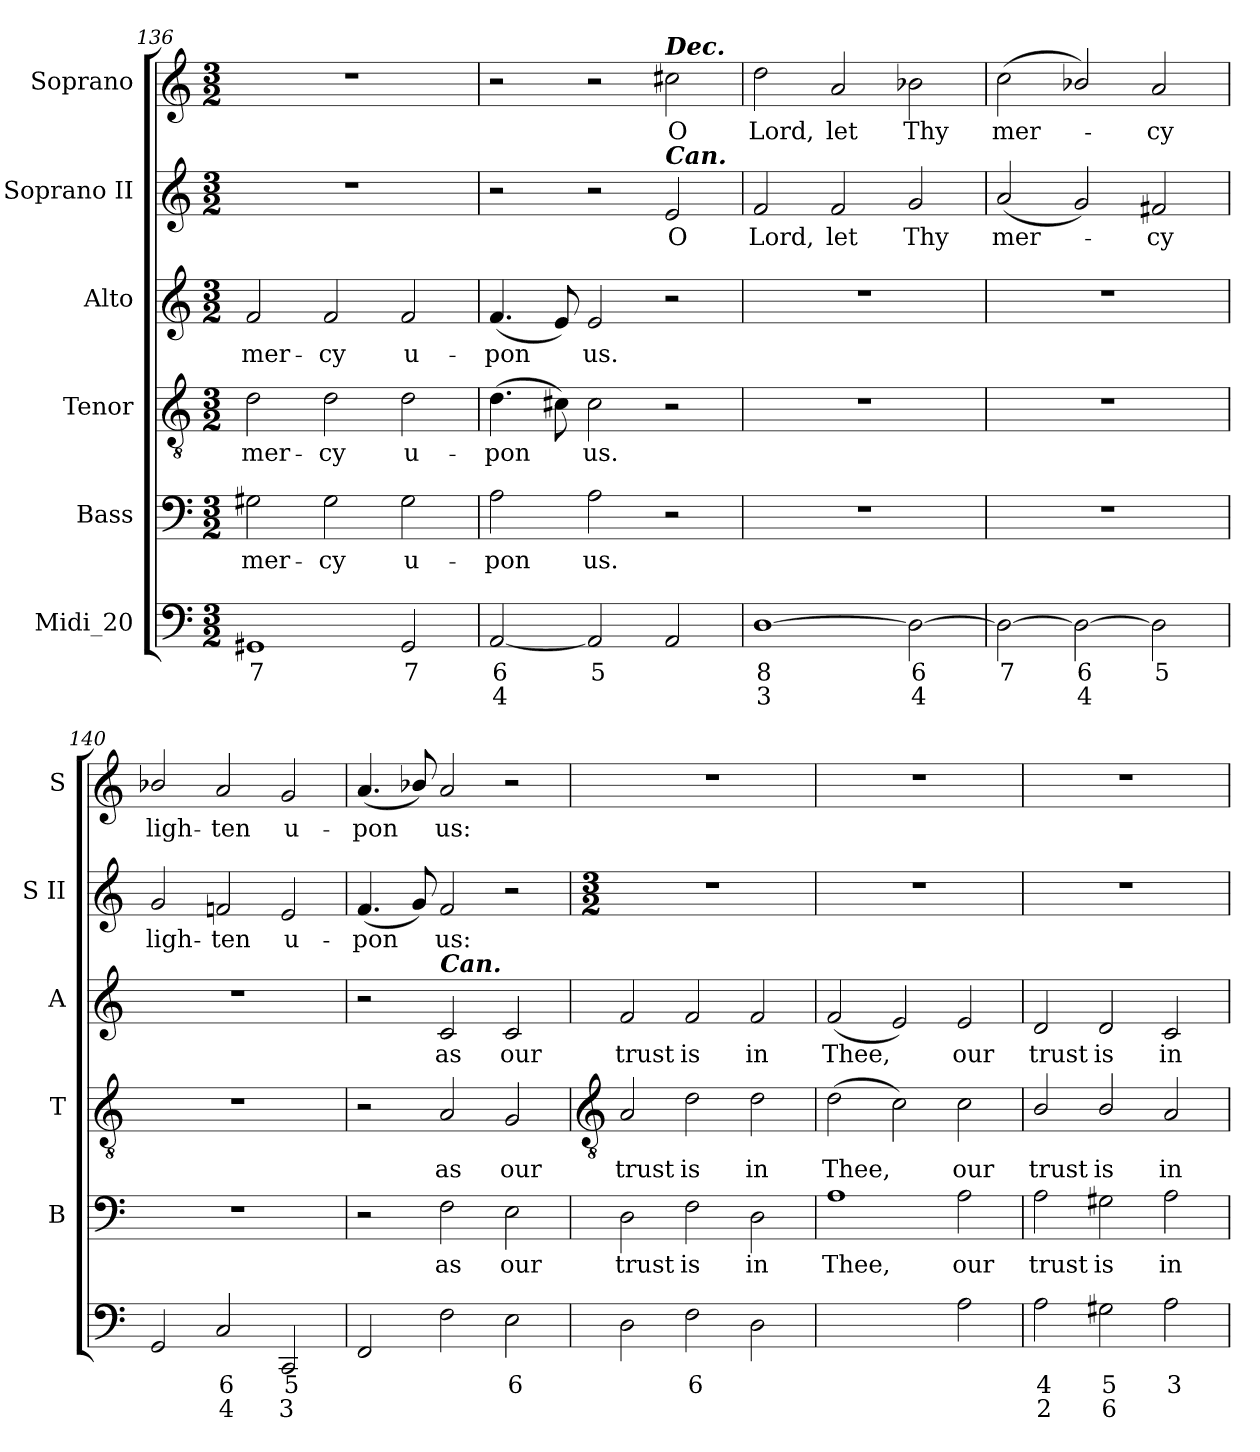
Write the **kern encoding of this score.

**kern	**text	**text	**kern	**text	**kern	**text	**kern	**text	**kern	**text	**kern	**text
*part6	*part6	*part6	*part5	*part5	*part4	*part4	*part3	*part3	*part2	*part2	*part1	*part1
*staff6	*staff6	*staff6	*staff5	*staff5	*staff4	*staff4	*staff3	*staff3	*staff2	*staff2	*staff1	*staff1
*I"Midi_20	*	*	*I"Bass	*	*I"Tenor	*	*I"Alto	*	*I"Soprano II	*	*I"Soprano	*
*	*	*	*I'B	*	*I'T	*	*I'A	*	*I'S II	*	*I'S	*
*clefF4	*	*	*clefF4	*	*clefGv2	*	*clefG2	*	*clefG2	*	*clefG2	*
*k[]	*	*	*k[]	*	*k[]	*	*k[]	*	*k[]	*	*k[]	*
*C:	*	*	*C:	*	*C:	*	*C:	*	*C:	*	*C:	*
*M3/2	*	*	*M3/2	*	*M3/2	*	*M3/2	*	*M3/2	*	*M3/2	*
=136	=136	=136	=136	=136	=136	=136	=136	=136	=136	=136	=136	=136
!	!LO:LY:b	!	!	!LO:LY:b	!	!LO:LY:b	!	!LO:LY:b	!LO:N:vis=1	!	!LO:N:vis=1	!
1GG#X	7	.	2G#X	mer-	2d	mer-	2f	mer-	1.r	.	1.r	.
!	!	!	!	!LO:LY:b	!	!LO:LY:b	!	!LO:LY:b	!	!	!	!
.	.	.	2G#	-cy	2d	-cy	2f	-cy	.	.	.	.
!	!LO:LY:b	!	!	!LO:LY:b	!	!LO:LY:b	!	!LO:LY:b	!	!	!	!
2GG#	7	.	2G#	u-	2d	u-	2f	u-	.	.	.	.
=137	=137	=137	=137	=137	=137	=137	=137	=137	=137	=137	=137	=137
!	!LO:LY:b	!LO:LY:b	!	!LO:LY:b	!	!LO:LY:b	!	!LO:LY:b	!	!	!	!
[2AA	6	4	2A	-pon	(>4.d	-pon	(<4.f	-pon	2r	.	2r	.
.	.	.	.	.	8c#X)	.	8e)	.	.	.	.	.
!	!LO:LY:b	!	!	!LO:LY:b	!	!LO:LY:b	!	!LO:LY:b	!	!	!	!
2AA]	5	.	2A	us.	2c#	us.	2e	us.	2r	.	2r	.
!	!	!	!	!	!	!	!	!	!	!	!LO:TX:a:Bi:t=Dec.	!
!	!	!	!	!	!	!	!	!	!LO:TX:a:Bi:t=Can.	!	!	!
!	!	!	!	!	!	!	!	!	!	!LO:LY:b	!	!LO:LY:b
2AA	.	.	2r	.	2r	.	2r	.	2e	O	2cc#X	O
=138	=138	=138	=138	=138	=138	=138	=138	=138	=138	=138	=138	=138
!	!LO:LY:b	!LO:LY:b	!LO:N:vis=1	!	!LO:N:vis=1	!	!LO:N:vis=1	!	!	!LO:LY:b	!	!LO:LY:b
[1D	8	3	1.r	.	1.r	.	1.r	.	2f	Lord,	2dd	Lord,
!	!	!	!	!	!	!	!	!	!	!LO:LY:b	!	!LO:LY:b
.	.	.	.	.	.	.	.	.	2f	let	2a	let
!	!LO:LY:b	!LO:LY:b	!	!	!	!	!	!	!	!LO:LY:b	!	!LO:LY:b
2D_	6	4	.	.	.	.	.	.	2g	Thy	2b-X	Thy
=139	=139	=139	=139	=139	=139	=139	=139	=139	=139	=139	=139	=139
!	!LO:LY:b	!	!LO:N:vis=1	!	!LO:N:vis=1	!	!LO:N:vis=1	!	!	!LO:LY:b	!	!LO:LY:b
2D_	7	.	1.r	.	1.r	.	1.r	.	(<2a	mer-	(<2cc	mer-
!	!LO:LY:b	!LO:LY:b	!	!	!	!	!	!	!	!	!	!
2D_	6	4	.	.	.	.	.	.	2g)	.	2b-X/)	.
!	!LO:LY:b	!	!	!	!	!	!	!	!	!LO:LY:b	!	!LO:LY:b
2D]	5	.	.	.	.	.	.	.	2f#X	cy	2a	cy
=140	=140	=140	=140	=140	=140	=140	=140	=140	=140	=140	=140	=140
!	!	!	!LO:N:vis=1	!	!LO:N:vis=1	!	!LO:N:vis=1	!	!	!LO:LY:b	!	!LO:LY:b
2GG	.	.	1.r	.	1.r	.	1.r	.	2g	ligh-	2b-X/	ligh-
!	!LO:LY:b	!LO:LY:b	!	!	!	!	!	!	!	!LO:LY:b	!	!LO:LY:b
2C	6	4	.	.	.	.	.	.	2fn	-ten	2a	-ten
!	!LO:LY:b	!LO:LY:b	!	!	!	!	!	!	!	!LO:LY:b	!	!LO:LY:b
2CC	5	3	.	.	.	.	.	.	2e	u-	2g	u-
=141	=141	=141	=141	=141	=141	=141	=141	=141	=141	=141	=141	=141
!	!	!	!	!	!	!	!	!	!	!LO:LY:b	!	!LO:LY:b
2FF	.	.	2r	.	2r	.	2r	.	(<4.f	-pon	(<4.a	-pon
.	.	.	.	.	.	.	.	.	8g)	.	8b-X/)	.
!	!	!	!	!	!	!	!LO:TX:a:Bi:t=Can.	!	!	!	!	!
!	!	!	!	!LO:LY:b	!	!LO:LY:b	!	!LO:LY:b	!	!LO:LY:b	!	!LO:LY:b
2F	.	.	2F	as	2A	as	2c	as	2f	us:	2a	us:
!	!LO:LY:b	!	!	!LO:LY:b	!	!LO:LY:b	!	!LO:LY:b	!	!	!	!
2E	6	.	2E	our	2G	our	2c	our	2r	.	2r	.
!!LO:LB:g=z
=142	=142	=142	=142	=142	=142	=142	=142	=142	=142	=142	=142	=142
*	*	*	*	*	*clefGv2	*	*	*	*	*	*	*
*	*	*	*	*	*	*	*	*	*M3/2	*	*	*
!	!	!	!	!LO:LY:b	!	!LO:LY:b	!	!LO:LY:b	!	!	!LO:N:vis=1	!
2D	.	.	2D	trust	2A	trust	2f	trust	1.r	.	1.r	.
!	!LO:LY:b	!	!	!LO:LY:b	!	!LO:LY:b	!	!LO:LY:b	!	!	!	!
2F	6	.	2F	is	2d	is	2f	is	.	.	.	.
!	!	!	!	!LO:LY:b	!	!LO:LY:b	!	!LO:LY:b	!	!	!	!
2D	.	.	2D	in	2d	in	2f	in	.	.	.	.
=143	=143	=143	=143	=143	=143	=143	=143	=143	=143	=143	=143	=143
!	!LO:LY:b	!LO:LY:b	!	!LO:LY:b	!	!LO:LY:b	!	!LO:LY:b	!	!	!LO:N:vis=1	!
[2Ayy	6	4	1A	Thee,	(>2d	Thee,	(<2f	Thee,	1.r	.	1.r	.
!	!LO:LY:b	!LO:LY:b	!	!	!	!	!	!	!	!	!	!
2Ayy]	5	3	.	.	2c)	.	2e)	.	.	.	.	.
!	!	!	!	!LO:LY:b	!	!LO:LY:b	!	!LO:LY:b	!	!	!	!
2A	.	.	2A	our	2c	our	2e	our	.	.	.	.
=144	=144	=144	=144	=144	=144	=144	=144	=144	=144	=144	=144	=144
!	!LO:LY:b	!LO:LY:b	!	!LO:LY:b	!	!LO:LY:b	!	!LO:LY:b	!	!	!LO:N:vis=1	!
2A	4	2	2A	trust	2B/	trust	2d	trust	1.r	.	1.r	.
!	!LO:LY:b	!LO:LY:b	!	!LO:LY:b	!	!LO:LY:b	!	!LO:LY:b	!	!	!	!
2G#X	5	6	2G#X	is	2B/	is	2d	is	.	.	.	.
!	!LO:LY:b	!	!	!LO:LY:b	!	!LO:LY:b	!	!LO:LY:b	!	!	!	!
2A	3	.	2A	in	2A	in	2c	in	.	.	.	.
=	=	=	=	=	=	=	=	=	=	=	=	=
*-	*-	*-	*-	*-	*-	*-	*-	*-	*-	*-	*-	*-
